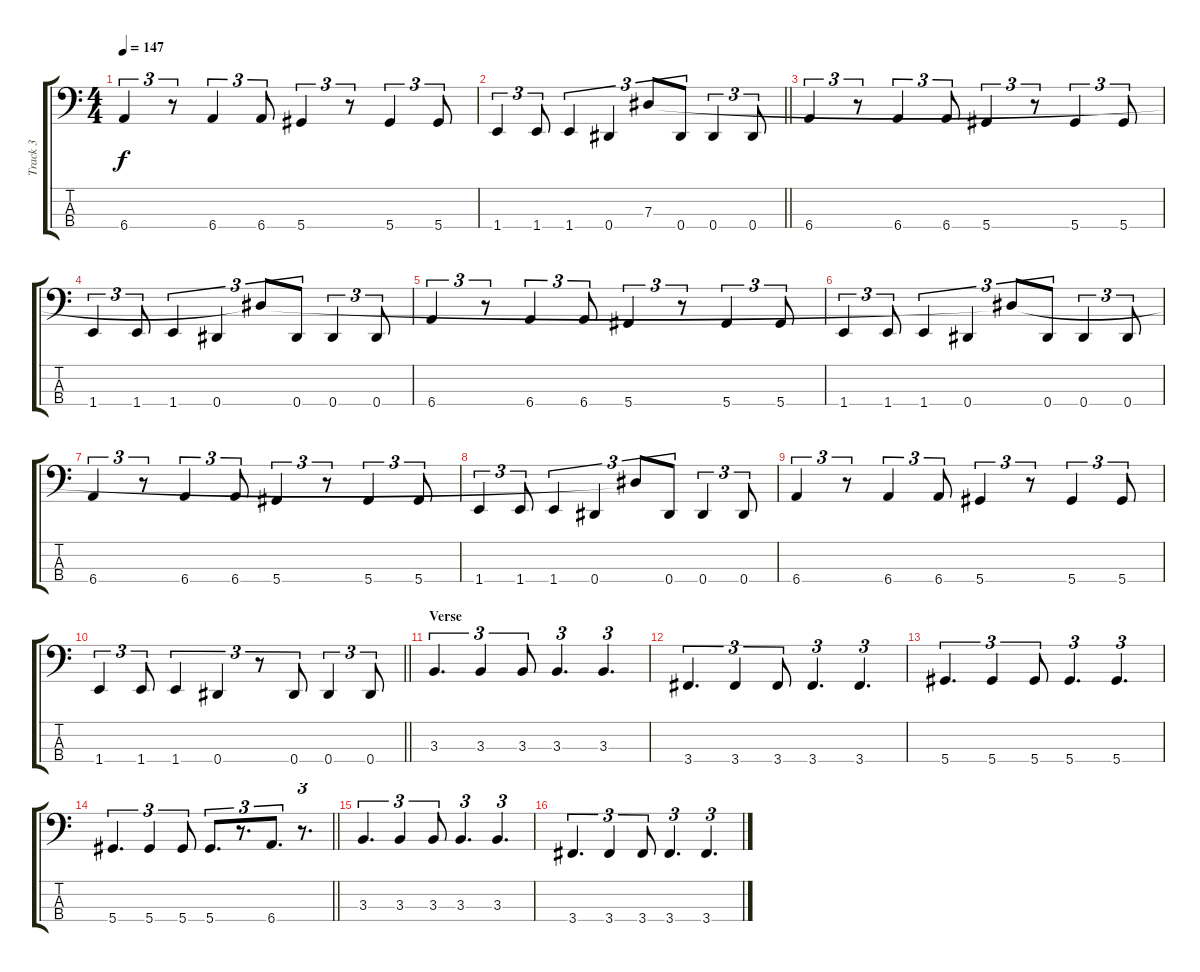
\track ("Track 3" "Track 3") {instrument electricbasspick}
\staff {score tabs}
\tuning (Gb2 Db2 Ab1 Eb1) {hide}
\ts (4 4)
\tempo 147
\clef f4
\ks c
6.4.4{tu (3 2) dy f} r.8{tu (3 2)} 6.4.4{tu (3 2)} 6.4.8{tu (3 2)} 5.4.4{tu (3 2)} r.8{tu (3 2)} 5.4.4{tu (3 2)} 5.4.8{tu (3 2)} |
\barLineRight lightlight
1.4.4{tu (3 2)} 1.4.8{tu (3 2)} 1.4.4{tu (3 2)} 0.4.4{tu (3 2)} 7.3{t}.8{tu (3 2)} 0.4.8{tu (3 2)} 0.4.4{tu (3 2)} 0.4.8{tu (3 2)} |
6.4.4{tu (3 2)} r.8{tu (3 2)} 6.4.4{tu (3 2)} 6.4.8{tu (3 2)} 5.4.4{tu (3 2)} r.8{tu (3 2)} 5.4.4{tu (3 2)} 5.4.8{tu (3 2)} |
1.4.4{tu (3 2)} 1.4.8{tu (3 2)} 1.4.4{tu (3 2)} 0.4.4{tu (3 2)} 7.3{t}.8{tu (3 2)} 0.4.8{tu (3 2)} 0.4.4{tu (3 2)} 0.4.8{tu (3 2)} |
6.4.4{tu (3 2)} r.8{tu (3 2)} 6.4.4{tu (3 2)} 6.4.8{tu (3 2)} 5.4.4{tu (3 2)} r.8{tu (3 2)} 5.4.4{tu (3 2)} 5.4.8{tu (3 2)} |
1.4.4{tu (3 2)} 1.4.8{tu (3 2)} 1.4.4{tu (3 2)} 0.4.4{tu (3 2)} 7.3{t}.8{tu (3 2)} 0.4.8{tu (3 2)} 0.4.4{tu (3 2)} 0.4.8{tu (3 2)} |
6.4.4{tu (3 2)} r.8{tu (3 2)} 6.4.4{tu (3 2)} 6.4.8{tu (3 2)} 5.4.4{tu (3 2)} r.8{tu (3 2)} 5.4.4{tu (3 2)} 5.4.8{tu (3 2)} |
1.4.4{tu (3 2)} 1.4.8{tu (3 2)} 1.4.4{tu (3 2)} 0.4.4{tu (3 2)} 7.3{t}.8{tu (3 2)} 0.4.8{tu (3 2)} 0.4.4{tu (3 2)} 0.4.8{tu (3 2)} |
6.4.4{tu (3 2)} r.8{tu (3 2)} 6.4.4{tu (3 2)} 6.4.8{tu (3 2)} 5.4.4{tu (3 2)} r.8{tu (3 2)} 5.4.4{tu (3 2)} 5.4.8{tu (3 2)} |
\barLineRight lightlight
1.4.4{tu (3 2)} 1.4.8{tu (3 2)} 1.4.4{tu (3 2)} 0.4.4{tu (3 2)} r.8{tu (3 2)} 0.4.8{tu (3 2)} 0.4.4{tu (3 2)} 0.4.8{tu (3 2)} |
\section ("" "Verse")
3.3.4{d tu (3 2)} 3.3.4{tu (3 2)} 3.3.8{tu (3 2)} 3.3.4{d tu (3 2)} 3.3.4{d tu (3 2)} |
3.4.4{d tu (3 2)} 3.4.4{tu (3 2)} 3.4.8{tu (3 2)} 3.4.4{d tu (3 2)} 3.4.4{d tu (3 2)} |
5.4.4{d tu (3 2)} 5.4.4{tu (3 2)} 5.4.8{tu (3 2)} 5.4.4{d tu (3 2)} 5.4.4{d tu (3 2)} |
\barLineRight lightlight
5.4.4{d tu (3 2)} 5.4.4{tu (3 2)} 5.4.8{tu (3 2)} 5.4.8{d tu (3 2)} r.8{d tu (3 2)} 6.4.8{d tu (3 2)} r.8{d tu (3 2)} |
3.3.4{d tu (3 2)} 3.3.4{tu (3 2)} 3.3.8{tu (3 2)} 3.3.4{d tu (3 2)} 3.3.4{d tu (3 2)} |
3.4.4{d tu (3 2)} 3.4.4{tu (3 2)} 3.4.8{tu (3 2)} 3.4.4{d tu (3 2)} 3.4.4{d tu (3 2)}
